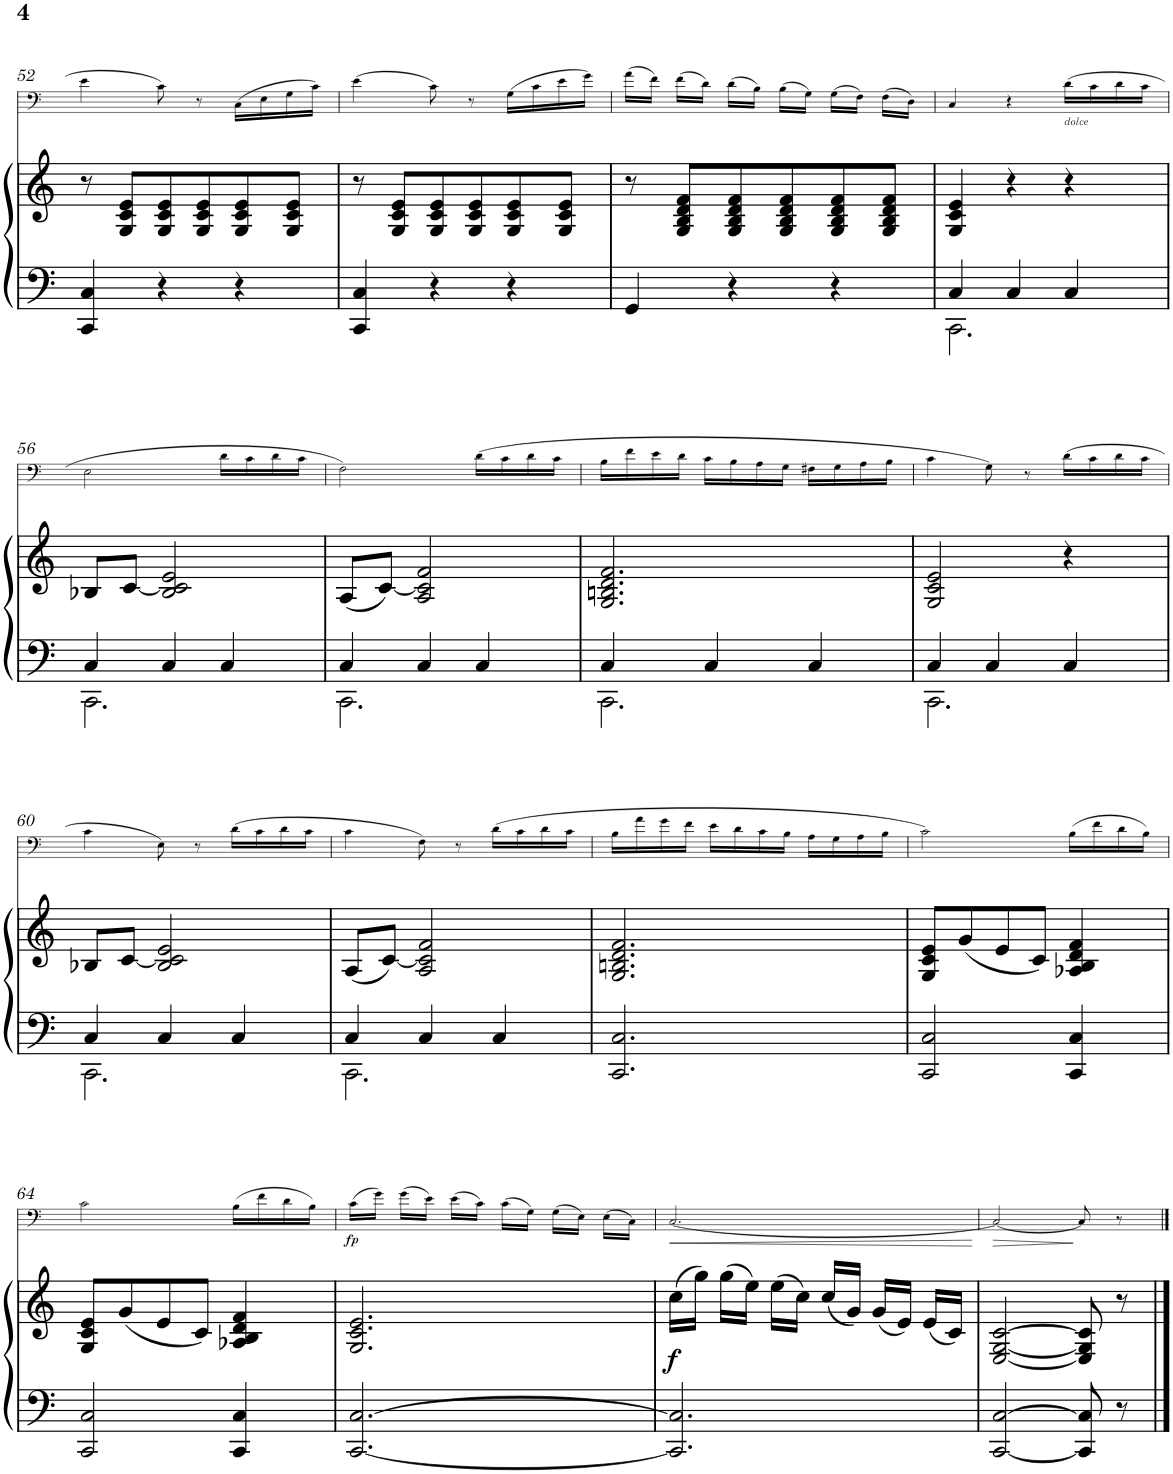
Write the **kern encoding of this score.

**kern	**kern	**dynam	**kern	**dynam
*part2	*part2	*part2	*part1	*part1
*staff3	*staff2	*staff2/3	*staff1	*staff1
*I"Piano	*	*	*I"Trombone	*
*I'Pno	*	*	*I'Trb	*
!!LO:PB:g=z
*clefF4	*clefG2	*	*clefF4	*
*k[]	*k[]	*	*k[]	*
*M3/4	*M3/4	*	*M3/4	*
=52	=52	=52	=52	=52
4CC/ 4C/	8r	.	4e\	.
.	8G/ 8c/ 8e/L	.	.	.
4r	8G/ 8c/ 8e/	.	8c\	.
.	8G/ 8c/ 8e/	.	8r	.
4r	8G/ 8c/ 8e/	.	(16C\LL	.
.	.	.	16E\	.
.	8G/ 8c/ 8e/J	.	16G\	.
.	.	.	16c\JJ)	.
=53	=53	=53	=53	=53
4CC/ 4C/	8r	.	(4e\	.
.	8G/ 8c/ 8e/L	.	.	.
4r	8G/ 8c/ 8e/	.	8c\)	.
.	8G/ 8c/ 8e/	.	8r	.
4r	8G/ 8c/ 8e/	.	(16G\LL	.
.	.	.	16c\	.
.	8G/ 8c/ 8e/J	.	16e\	.
.	.	.	16g\JJ)	.
=54	=54	=54	=54	=54
4GG/	8r	.	(16a\LL	.
.	.	.	16f\JJ)	.
.	8G/ 8B/ 8d/ 8f/L	.	(16f\LL	.
.	.	.	16d\JJ)	.
4r	8G/ 8B/ 8d/ 8f/	.	(16d\LL	.
.	.	.	16B\JJ)	.
.	8G/ 8B/ 8d/ 8f/	.	(16B\LL	.
.	.	.	16G\JJ)	.
4r	8G/ 8B/ 8d/ 8f/	.	(16G\LL	.
.	.	.	16F\JJ)	.
.	8G/ 8B/ 8d/ 8f/J	.	(16F\LL	.
.	.	.	16D\JJ)	.
=55	=55	=55	=55	=55
*^	*	*	*	*
4C/	2.CC\	4G/ 4c/ 4e/	.	4C/	.
4C/	.	4r	.	4r	.
!	!	!	!	!LO:TX:b:i:t=dolce	!
4C/	.	4r	.	(16d\LL	.
.	.	.	.	16c\	.
.	.	.	.	16d\	.
.	.	.	.	16c\JJ	.
!!LO:LB:g=z
=56	=56	=56	=56	=56	=56
4C/	2.CC\	8B-X/L	.	2E\	.
.	.	[8c/J	.	.	.
4C/	.	2B-/ 2c/] 2e/	.	.	.
4C/	.	.	.	16d\LL	.
.	.	.	.	16c\	.
.	.	.	.	16d\	.
.	.	.	.	16c\JJ	.
=57	=57	=57	=57	=57	=57
4C/	2.CC\	(8A/L	.	2F\)	.
.	.	[8c/J)	.	.	.
4C/	.	2A/ 2c/] 2f/	.	.	.
4C/	.	.	.	(16d\LL	.
.	.	.	.	16c\	.
.	.	.	.	16d\	.
.	.	.	.	16c\JJ	.
=58	=58	=58	=58	=58	=58
4C/	2.CC\	2.G/ 2.Bn/ 2.d/ 2.f/	.	16B\LL	.
.	.	.	.	16f\	.
.	.	.	.	16e\	.
.	.	.	.	16d\JJ	.
4C/	.	.	.	16c\LL	.
.	.	.	.	16B\	.
.	.	.	.	16A\	.
.	.	.	.	16G\JJ	.
4C/	.	.	.	16F#X\LL	.
.	.	.	.	16G\	.
.	.	.	.	16A\	.
.	.	.	.	16B\JJ	.
=59	=59	=59	=59	=59	=59
4C/	2.CC\	2G/ 2c/ 2e/	.	4c\	.
4C/	.	.	.	8G\)	.
.	.	.	.	8r	.
4C/	.	4r	.	(16d\LL	.
.	.	.	.	16c\	.
.	.	.	.	16d\	.
.	.	.	.	16c\JJ	.
!!LO:LB:g=z
=60	=60	=60	=60	=60	=60
4C/	2.CC\	8B-X/L	.	4c\	.
.	.	[8c/J	.	.	.
4C/	.	2B-/ 2c/] 2e/	.	8E\)	.
.	.	.	.	8r	.
4C/	.	.	.	(16d\LL	.
.	.	.	.	16c\	.
.	.	.	.	16d\	.
.	.	.	.	16c\JJ	.
=61	=61	=61	=61	=61	=61
4C/	2.CC\	(8A/L	.	4c\	.
.	.	[8c/J)	.	.	.
4C/	.	2A/ 2c/] 2f/	.	8F\)	.
.	.	.	.	8r	.
4C/	.	.	.	(16d\LL	.
.	.	.	.	16c\	.
.	.	.	.	16d\	.
.	.	.	.	16c\JJ	.
*v	*v	*	*	*	*
=62	=62	=62	=62	=62
2.CC/ 2.C/	2.G/ 2.Bn/ 2.d/ 2.f/	.	16B\LL	.
.	.	.	16a\	.
.	.	.	16g\	.
.	.	.	16f\JJ	.
.	.	.	16e\LL	.
.	.	.	16d\	.
.	.	.	16c\	.
.	.	.	16B\JJ	.
.	.	.	16A\LL	.
.	.	.	16G\	.
.	.	.	16A\	.
.	.	.	16B\JJ	.
=63	=63	=63	=63	=63
2CC/ 2C/	8G/ 8c/ 8e/L	.	2c\)	.
.	(8g/	.	.	.
.	8e/	.	.	.
.	8c/J)	.	.	.
4CC/ 4C/	4A-X/ 4B/ 4d/ 4f/	.	(16B\LL	.
.	.	.	16f\	.
.	.	.	16d\	.
.	.	.	16B\JJ)	.
!!LO:LB:g=z
=64	=64	=64	=64	=64
2CC/ 2C/	8G/ 8c/ 8e/L	.	2c\	.
.	(8g/	.	.	.
.	8e/	.	.	.
.	8c/J)	.	.	.
4CC/ 4C/	4A-X/ 4B/ 4d/ 4f/	.	(16B\LL	.
.	.	.	16f\	.
.	.	.	16d\	.
.	.	.	16B\JJ)	.
=65	=65	=65	=65	=65
!	!	!	!	!LO:DY:b
[2.CC/ [2.C/	2.G/ 2.c/ 2.e/	.	(16c\LL	fp
.	.	.	16g\JJ)	.
.	.	.	(16g\LL	.
.	.	.	16e\JJ)	.
.	.	.	(16e\LL	.
.	.	.	16c\JJ)	.
.	.	.	(16c\LL	.
.	.	.	16G\JJ)	.
.	.	.	(16G\LL	.
.	.	.	16E\JJ)	.
.	.	.	(16E\LL	.
.	.	.	16C\JJ)	.
=66	=66	=66	=66	=66
!	!	!LO:DY:b	!	!LO:HP:b
2.CC/] 2.C/]	(16cc\LL	f	[2.C/	<
.	16gg\JJ)	.	.	.
.	(16gg\LL	.	.	.
.	16ee\JJ)	.	.	.
.	(16ee\LL	.	.	.
.	16cc\JJ)	.	.	.
.	(16cc/LL	.	.	.
.	16g/JJ)	.	.	.
.	(16g/LL	.	.	.
.	16e/JJ)	.	.	.
.	(16e/LL	.	.	.
.	16c/JJ)	.	.	.
.	.	.	.	[
=67	=67	=67	=67	=67
!	!	!	!	!LO:HP:b
[2CC/ [2C/	[2E/ [2G/ [2c/	.	2C/_	>
8CC/] 8C/]	8E/] 8G/] 8c/]	.	8C/]	]
8r	8r	.	8r	.
==	==	==	==	==
*-	*-	*-	*-	*-
